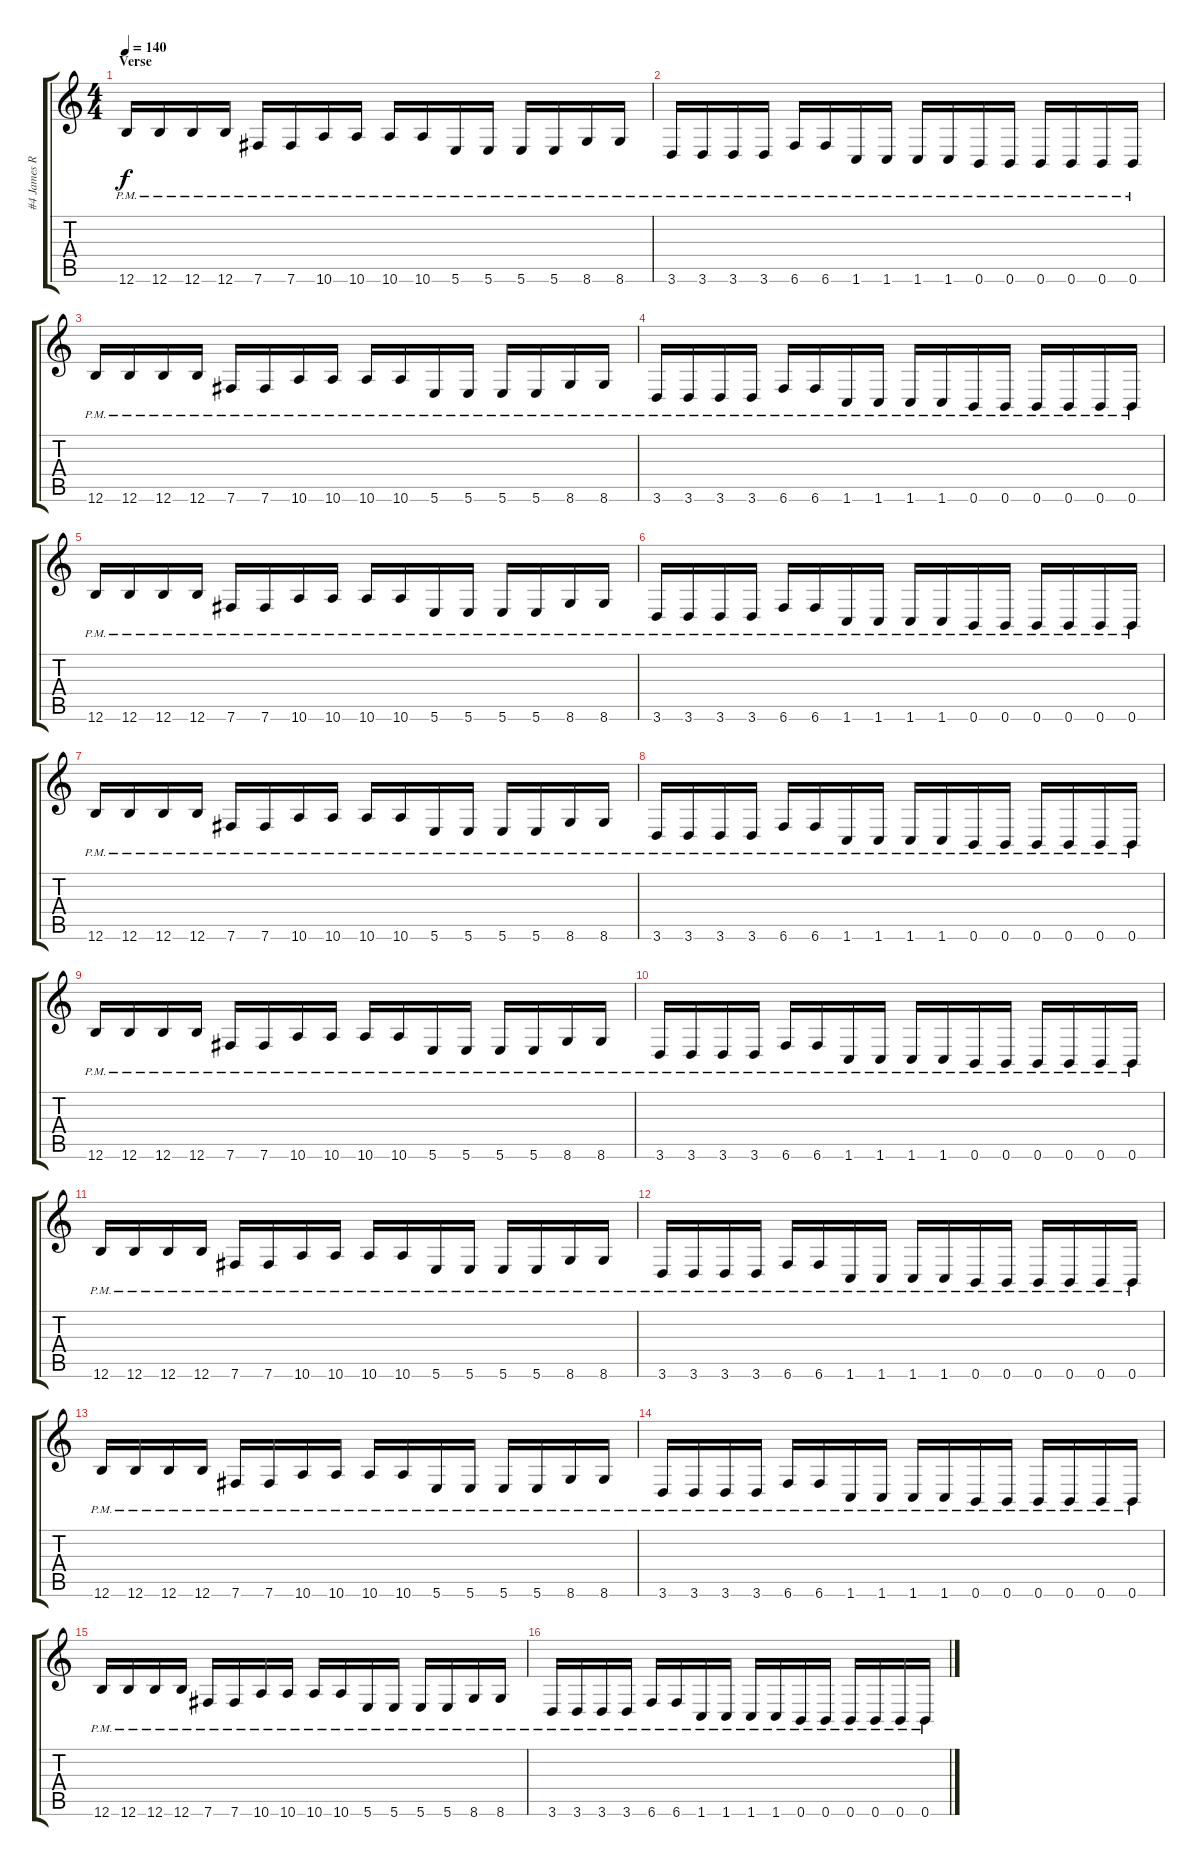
\track ("#4 James Root - 2nd Guitar" "#4 James R") {instrument distortionguitar}
\staff {score tabs}
\tuning (Db4 Ab3 E3 B2 Gb2 B1) {hide}
\ts (4 4)
\section ("" "Verse")
\tempo 140
\clef g2
\ks c
12.6{pm}.16{dy f} 12.6{pm}.16 12.6{pm}.16 12.6{pm}.16 7.6{pm}.16 7.6{pm}.16 10.6{pm}.16 10.6{pm}.16 10.6{pm}.16 10.6{pm}.16 5.6{pm}.16 5.6{pm}.16 5.6{pm}.16 5.6{pm}.16 8.6{pm}.16 8.6{pm}.16 |
3.6{pm}.16 3.6{pm}.16 3.6{pm}.16 3.6{pm}.16 6.6{pm}.16 6.6{pm}.16 1.6{pm}.16 1.6{pm}.16 1.6{pm}.16 1.6{pm}.16 0.6{pm}.16 0.6{pm}.16 0.6{pm}.16 0.6{pm}.16 0.6{pm}.16 0.6{pm}.16 |
12.6{pm}.16 12.6{pm}.16 12.6{pm}.16 12.6{pm}.16 7.6{pm}.16 7.6{pm}.16 10.6{pm}.16 10.6{pm}.16 10.6{pm}.16 10.6{pm}.16 5.6{pm}.16 5.6{pm}.16 5.6{pm}.16 5.6{pm}.16 8.6{pm}.16 8.6{pm}.16 |
3.6{pm}.16 3.6{pm}.16 3.6{pm}.16 3.6{pm}.16 6.6{pm}.16 6.6{pm}.16 1.6{pm}.16 1.6{pm}.16 1.6{pm}.16 1.6{pm}.16 0.6{pm}.16 0.6{pm}.16 0.6{pm}.16 0.6{pm}.16 0.6{pm}.16 0.6{pm}.16 |
12.6{pm}.16 12.6{pm}.16 12.6{pm}.16 12.6{pm}.16 7.6{pm}.16 7.6{pm}.16 10.6{pm}.16 10.6{pm}.16 10.6{pm}.16 10.6{pm}.16 5.6{pm}.16 5.6{pm}.16 5.6{pm}.16 5.6{pm}.16 8.6{pm}.16 8.6{pm}.16 |
3.6{pm}.16 3.6{pm}.16 3.6{pm}.16 3.6{pm}.16 6.6{pm}.16 6.6{pm}.16 1.6{pm}.16 1.6{pm}.16 1.6{pm}.16 1.6{pm}.16 0.6{pm}.16 0.6{pm}.16 0.6{pm}.16 0.6{pm}.16 0.6{pm}.16 0.6{pm}.16 |
12.6{pm}.16 12.6{pm}.16 12.6{pm}.16 12.6{pm}.16 7.6{pm}.16 7.6{pm}.16 10.6{pm}.16 10.6{pm}.16 10.6{pm}.16 10.6{pm}.16 5.6{pm}.16 5.6{pm}.16 5.6{pm}.16 5.6{pm}.16 8.6{pm}.16 8.6{pm}.16 |
3.6{pm}.16 3.6{pm}.16 3.6{pm}.16 3.6{pm}.16 6.6{pm}.16 6.6{pm}.16 1.6{pm}.16 1.6{pm}.16 1.6{pm}.16 1.6{pm}.16 0.6{pm}.16 0.6{pm}.16 0.6{pm}.16 0.6{pm}.16 0.6{pm}.16 0.6{pm}.16 |
12.6{pm}.16 12.6{pm}.16 12.6{pm}.16 12.6{pm}.16 7.6{pm}.16 7.6{pm}.16 10.6{pm}.16 10.6{pm}.16 10.6{pm}.16 10.6{pm}.16 5.6{pm}.16 5.6{pm}.16 5.6{pm}.16 5.6{pm}.16 8.6{pm}.16 8.6{pm}.16 |
3.6{pm}.16 3.6{pm}.16 3.6{pm}.16 3.6{pm}.16 6.6{pm}.16 6.6{pm}.16 1.6{pm}.16 1.6{pm}.16 1.6{pm}.16 1.6{pm}.16 0.6{pm}.16 0.6{pm}.16 0.6{pm}.16 0.6{pm}.16 0.6{pm}.16 0.6{pm}.16 |
12.6{pm}.16 12.6{pm}.16 12.6{pm}.16 12.6{pm}.16 7.6{pm}.16 7.6{pm}.16 10.6{pm}.16 10.6{pm}.16 10.6{pm}.16 10.6{pm}.16 5.6{pm}.16 5.6{pm}.16 5.6{pm}.16 5.6{pm}.16 8.6{pm}.16 8.6{pm}.16 |
3.6{pm}.16 3.6{pm}.16 3.6{pm}.16 3.6{pm}.16 6.6{pm}.16 6.6{pm}.16 1.6{pm}.16 1.6{pm}.16 1.6{pm}.16 1.6{pm}.16 0.6{pm}.16 0.6{pm}.16 0.6{pm}.16 0.6{pm}.16 0.6{pm}.16 0.6{pm}.16 |
12.6{pm}.16 12.6{pm}.16 12.6{pm}.16 12.6{pm}.16 7.6{pm}.16 7.6{pm}.16 10.6{pm}.16 10.6{pm}.16 10.6{pm}.16 10.6{pm}.16 5.6{pm}.16 5.6{pm}.16 5.6{pm}.16 5.6{pm}.16 8.6{pm}.16 8.6{pm}.16 |
3.6{pm}.16 3.6{pm}.16 3.6{pm}.16 3.6{pm}.16 6.6{pm}.16 6.6{pm}.16 1.6{pm}.16 1.6{pm}.16 1.6{pm}.16 1.6{pm}.16 0.6{pm}.16 0.6{pm}.16 0.6{pm}.16 0.6{pm}.16 0.6{pm}.16 0.6{pm}.16 |
12.6{pm}.16 12.6{pm}.16 12.6{pm}.16 12.6{pm}.16 7.6{pm}.16 7.6{pm}.16 10.6{pm}.16 10.6{pm}.16 10.6{pm}.16 10.6{pm}.16 5.6{pm}.16 5.6{pm}.16 5.6{pm}.16 5.6{pm}.16 8.6{pm}.16 8.6{pm}.16 |
3.6{pm}.16 3.6{pm}.16 3.6{pm}.16 3.6{pm}.16 6.6{pm}.16 6.6{pm}.16 1.6{pm}.16 1.6{pm}.16 1.6{pm}.16 1.6{pm}.16 0.6{pm}.16 0.6{pm}.16 0.6{pm}.16 0.6{pm}.16 0.6{pm}.16 0.6{pm}.16
